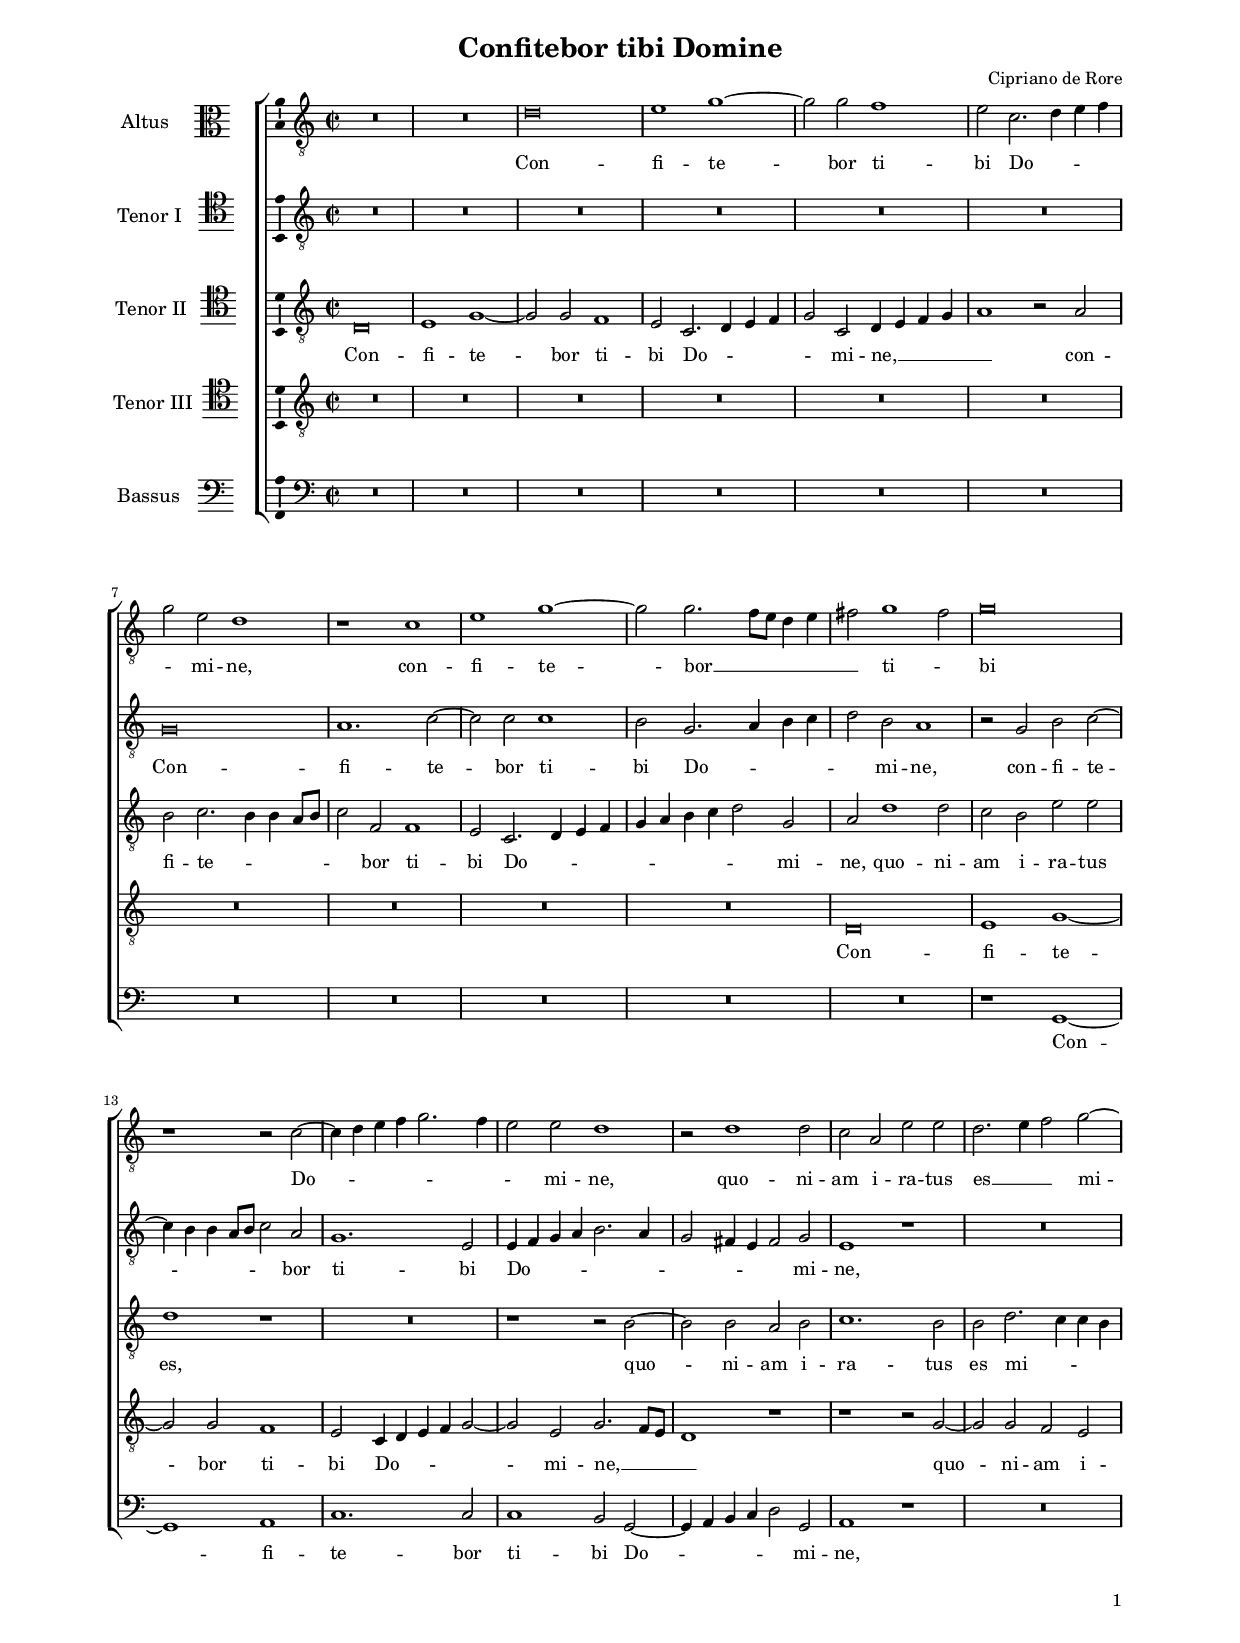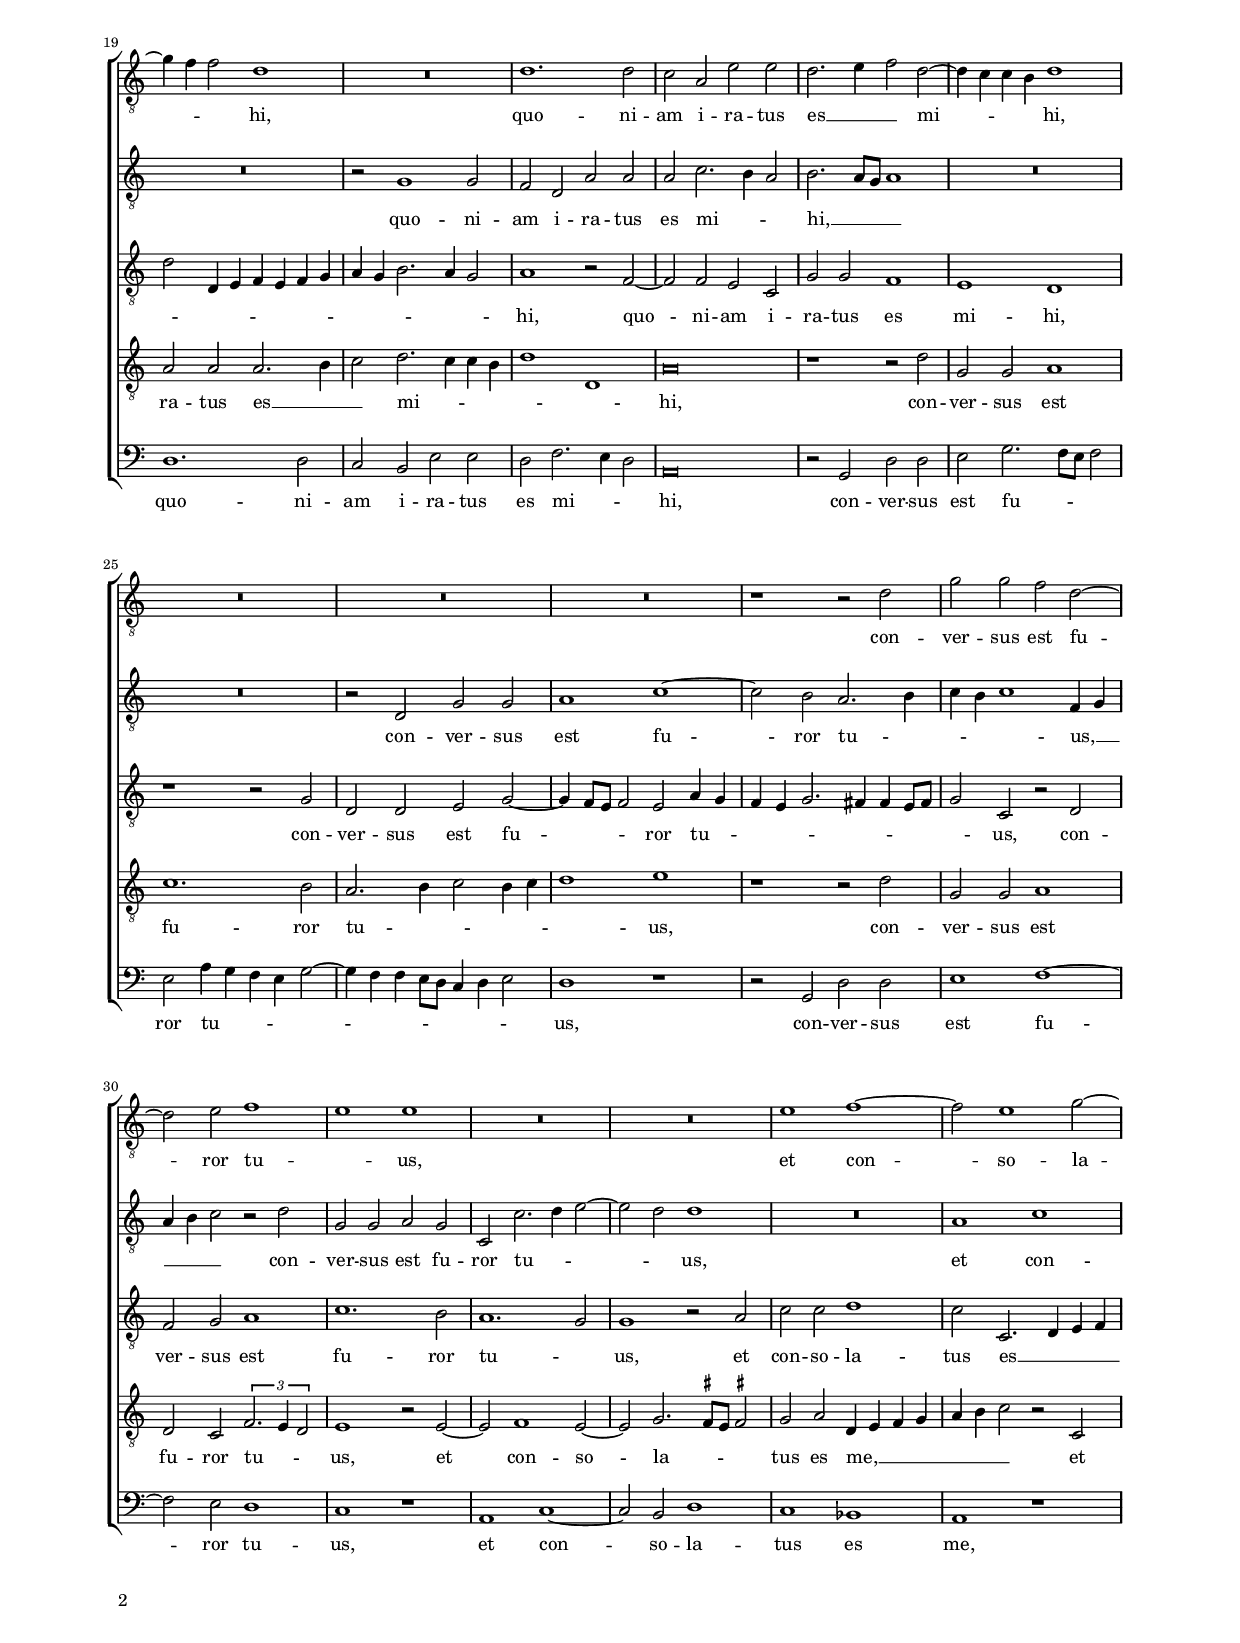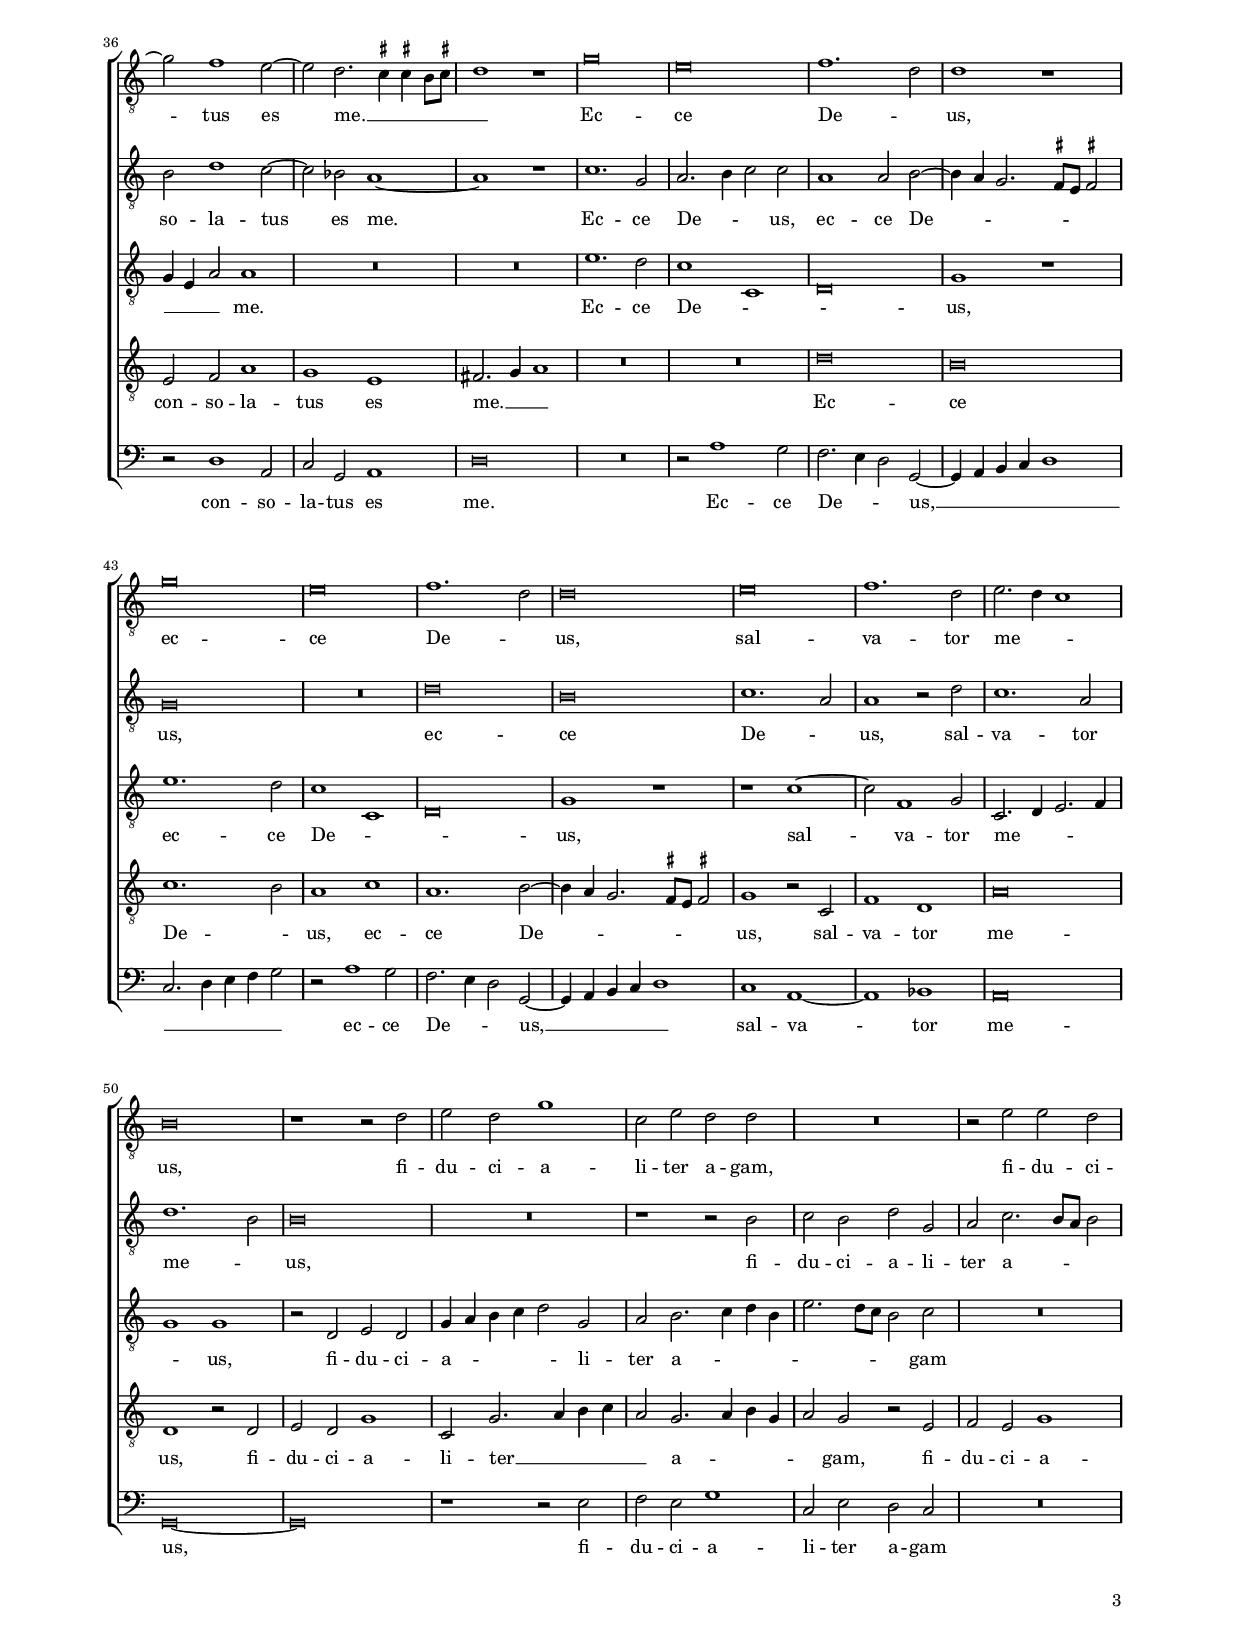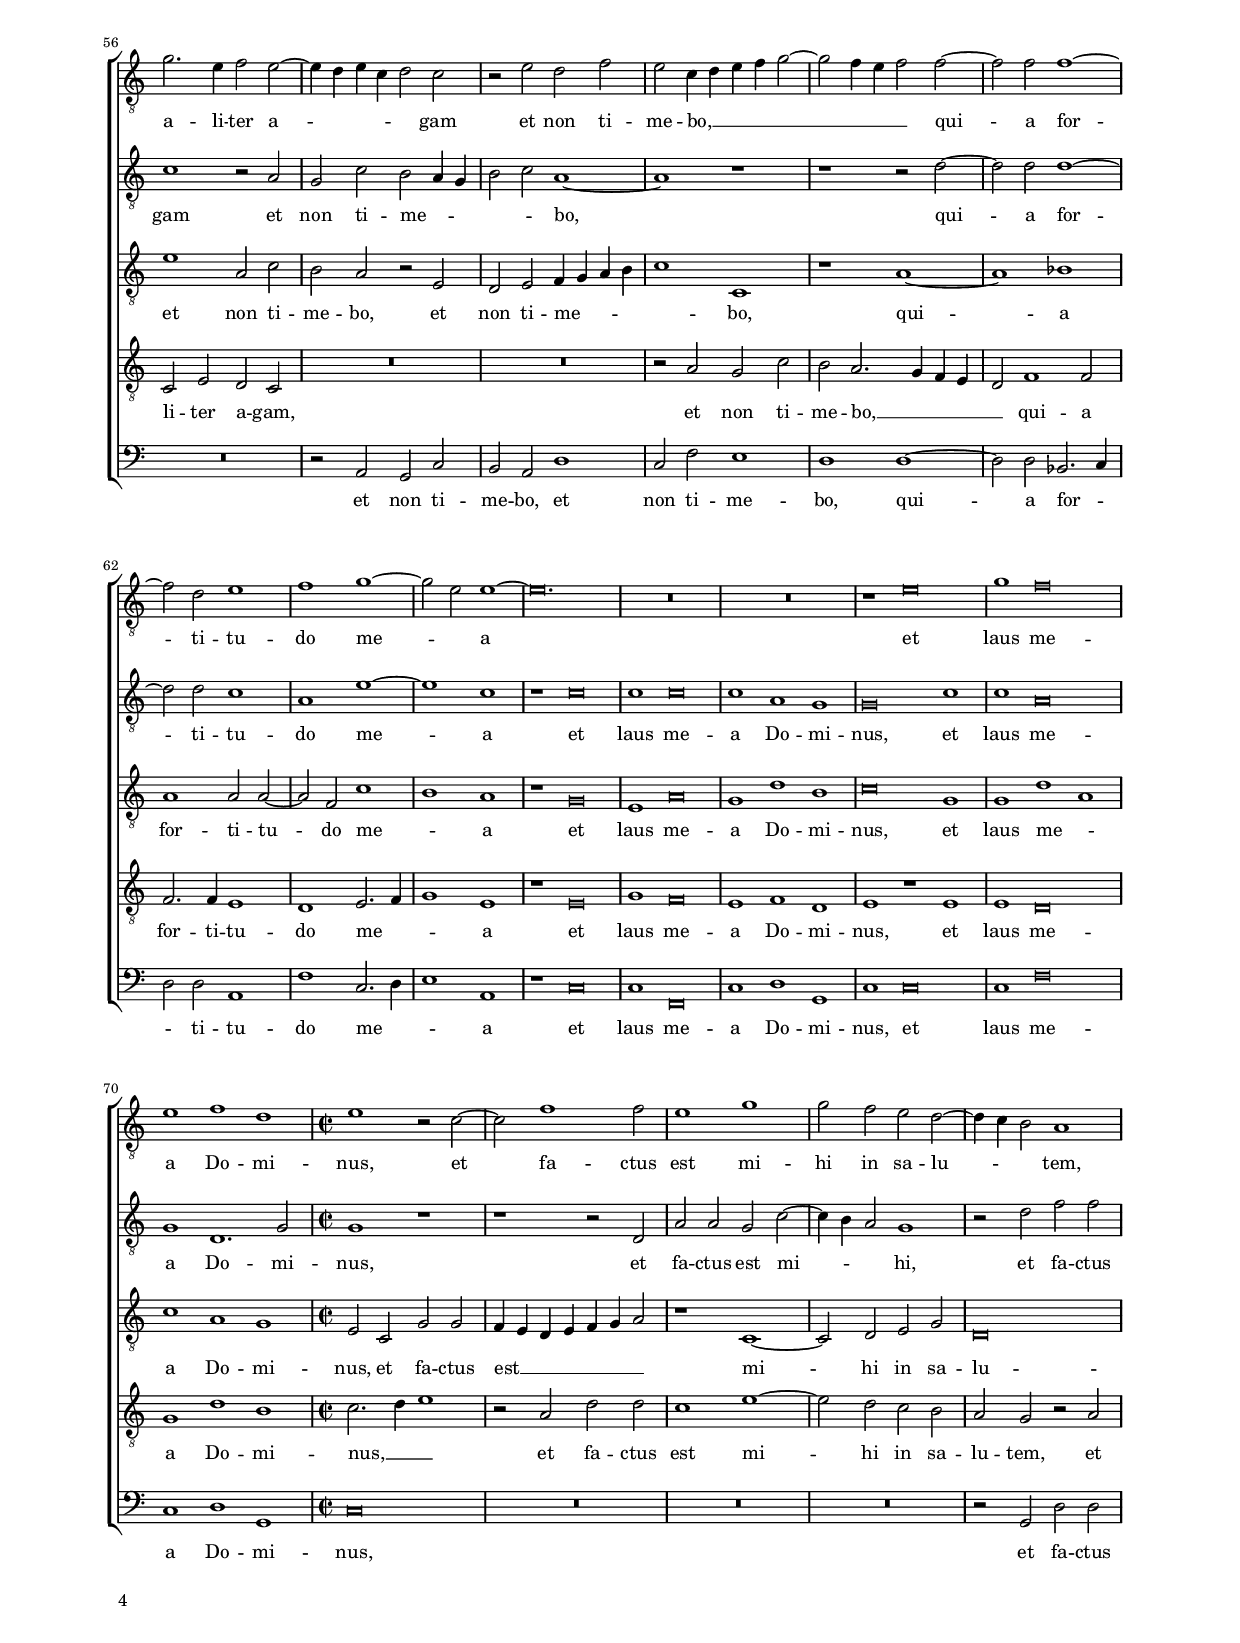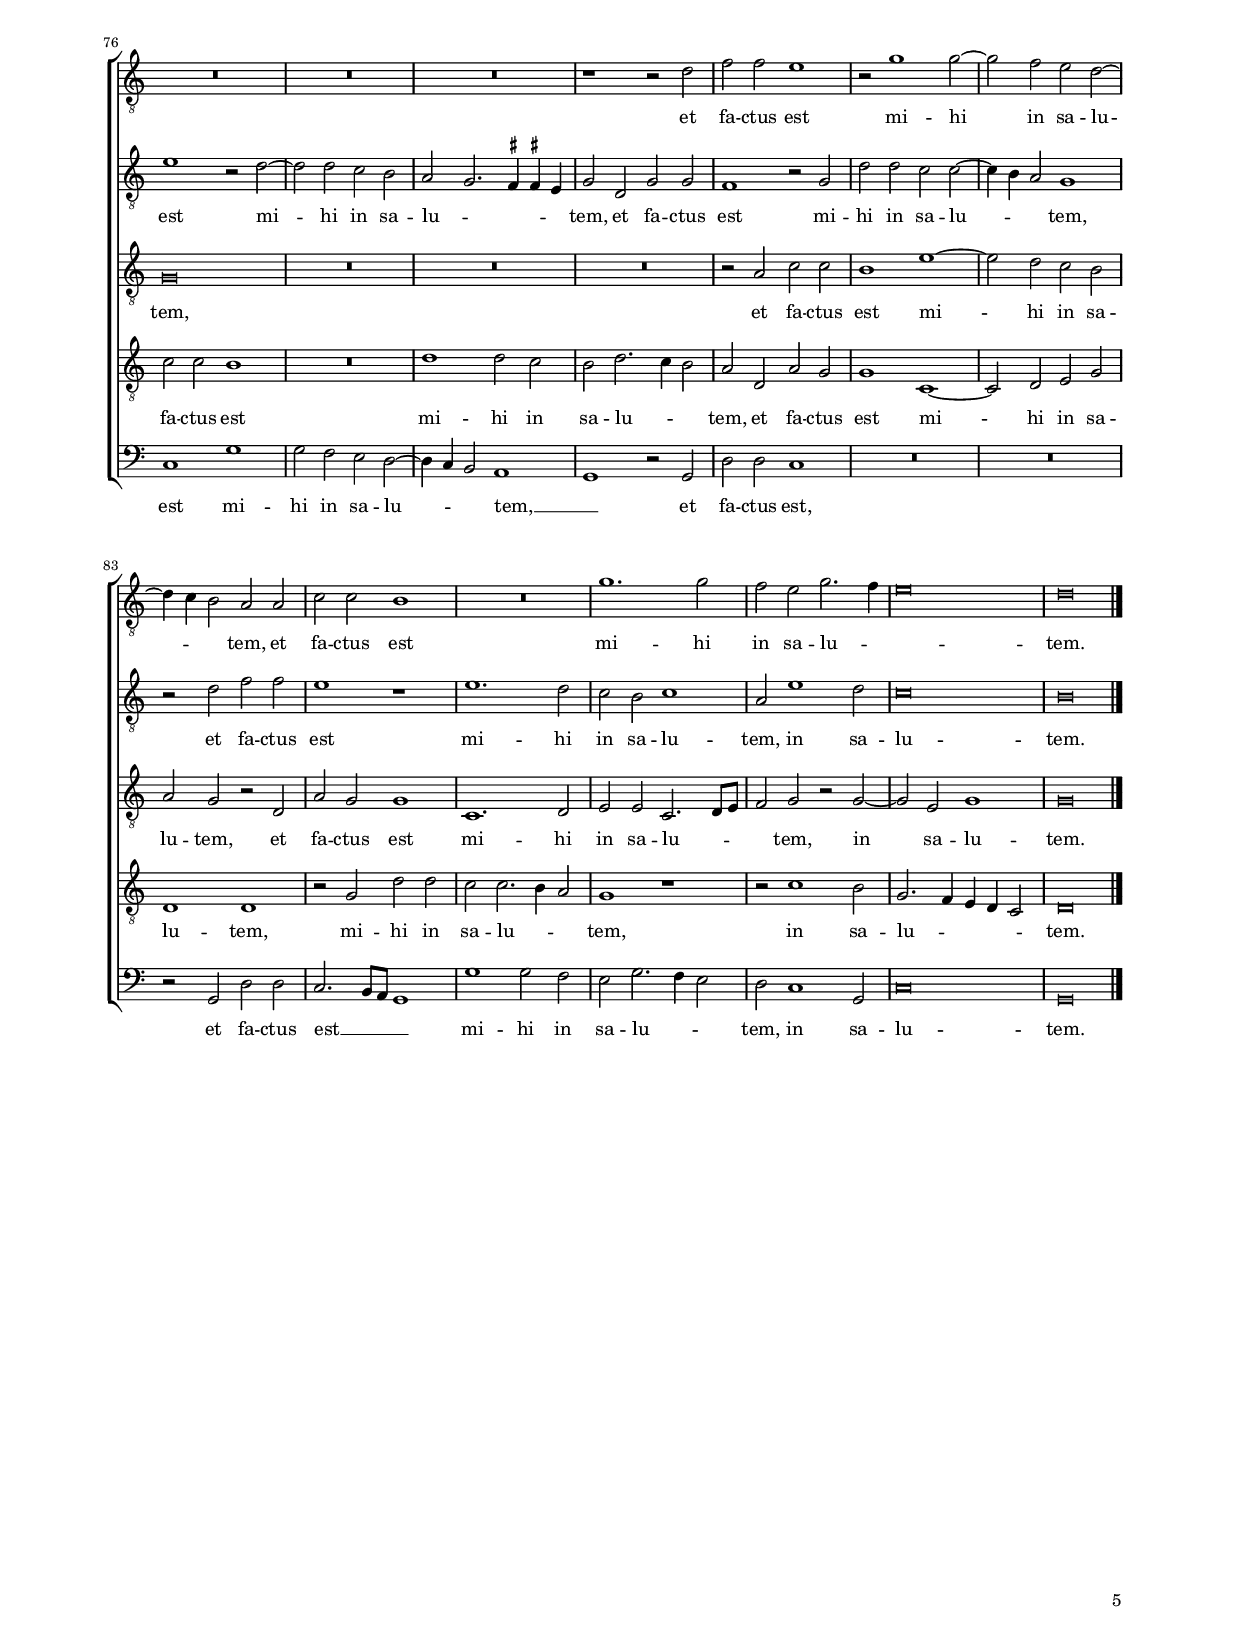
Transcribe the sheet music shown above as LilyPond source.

\header
{
  title="Confitebor tibi Domine"
  composer="Cipriano de Rore"
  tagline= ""
}

\version "2.20.0"
\language deutsch
#(set-global-staff-size 15)
% #(set-default-paper-size "letter")
#(ly:set-option 'point-and-click #f)


timeGlyphPhi =
#(ly:make-stencil
  `(path 0.001
    `(moveto  -1.06 0.0
      curveto -1.06 -0.60 -0.60 -1.06  0.00 -1.06
      curveto  0.60 -1.06  1.06 -0.60  1.06  0.00
      curveto  1.06  0.60  0.60  1.06  0.00  1.06
      curveto -0.60  1.06 -1.06  0.60 -1.06  0.00
      lineto  -0.50  0.00
      lineto  -0.50  0.34
      curveto -0.50  0.64 -0.30  0.94  0.00  0.94
      curveto  0.30  0.94  0.50  0.64  0.50  0.34
      lineto   0.50 -0.34
      curveto  0.50 -0.64  0.34 -0.94  0.00 -0.94
      curveto -0.30 -0.94 -0.50 -0.64 -0.50 -0.34
      lineto  -0.50  0.00
      moveto  -0.05  1.40
      curveto -0.08  1.40 -0.10  1.38 -0.10  1.35
      lineto  -0.10 -1.35
      curveto -0.10 -1.38 -0.08 -1.40 -0.05 -1.40
      lineto   0.05 -1.40
      curveto  0.08 -1.40  0.10 -1.38  0.10 -1.35
      lineto   0.10  1.35
      curveto  0.10  1.38  0.08  1.40  0.05  1.40
      closepath)
     'round
     'round
     #t)
   (cons -1.06 1.06)
   (cons -1 1))

threeTwo = \markup {
  \override #'(baseline-skip . 2)
  \number \vcenter \column {"3" "2"}
}

stencilPhiThreeTwo =
#(lambda (grob)
  (let ((sz (ly:grob-property grob 'font-size 0.0)))
       (set! (ly:grob-property grob 'stencil)
             (ly:stencil-combine-at-edge
               (ly:stencil-scale timeGlyphPhi 1 1)
               X
               RIGHT
               (grob-interpret-markup grob threeTwo )
               0.7 ))))

PhiThreeTwo = {
    %\newSpacingSection
  %\override Score.SpacingSpanner.common-shortest-duration = #(ly:make-moment 1 2)
  \once \override Staff.TimeSignature.stencil = #stencilPhiThreeTwo
  \time 3/1
}

\paper
	{
	top-margin = 1.8 \cm
	bottom-margin = 1.2 \cm
	left-margin = 2 \cm
	right-margin = 2 \cm
	ragged-bottom = ##f
	ragged-last-bottom = ##t
	print-page-number = ##f
	system-system-spacing = #'((basic-distance . 17) (minimum-distance . 14) (padding . 7) (strechability . 150))
    oddFooterMarkup=\markup   \fill-line { "" \fromproperty #'page:page-number-string }
    evenFooterMarkup=\markup  \fill-line { \fromproperty #'page:page-number-string "" }
    last-bottom-spacing = #'((basic-distance . 12) (minimum-distance . 7) (padding . 4))
%	systems-per-page = 3
%   page-count = 3
%	min-systems-per-page = 3
%	print-all-headers = ##t
%	print-first-page-number = ##t
%	first-page-number = 1
	}

	
global = {
    % \set Staff.autoBeaming = ##f
	\key c \major
	\time 2/2 \set Score.measureLength = #(ly:make-moment 2/1)
    \set Score.tempoHideNote = ##t
    \tempo 2 = 90
    \skip 1*2*64
    \PhiThreeTwo
    \tempo 2 = 135
    \skip 1*3*6
    \time 2/2 \set Score.measureLength = #(ly:make-moment 2/1)
    \tempo 2 = 90
    \skip 1*2*19
    \bar "|."
	}

	ficta = { \once \set suggestAccidentals = ##t }

	forget = #(define-music-function (music) (ly:music?) #{
		\accidentalStyle forget
		$music
		\accidentalStyle default
		#})

	m = \melisma
	me = \melismaEnd
%	\mark \markup { \override #'(style . baroque) { \note  #"breve" #1 = \note #"breve." #1 } }


incipitcantus = \markup { \score {
	{
	\set Staff.instrumentName = \markup { \fontsize #1 "Altus" }
	\key c \major
	\clef alto
	s4 \bar ""
	}
	\layout  {
	raggedright = ##t
	indent = 1.6 \cm
	line-width = 2.2\cm
	\context { \Staff \remove Time_signature_engraver }
	\override Staff.Clef.Y-extent = #'(0 . 0)
	}} \hspace #1 }

      
incipitaltus = \markup { \score {
	{
	\set Staff.instrumentName = \markup { \fontsize #1 "Tenor I" }
	\key c \major
	\clef tenor
	s4 \bar ""
	}
	\layout  {
	raggedright = ##t
	indent = 1.6 \cm
	line-width = 2.2\cm
	\context { \Staff \remove Time_signature_engraver }
	\override Staff.Clef.Y-extent = #'(0 . 0)
	}} \hspace #1 }


incipittenor = \markup { \score {
	{
	\set Staff.instrumentName = \markup { \fontsize #1 "Tenor II" }
	\key c \major
	\clef tenor
	s4 \bar ""
	}
	\layout  {
	raggedright = ##t
	indent = 1.6 \cm
	line-width = 2.2\cm
	\context { \Staff \remove Time_signature_engraver }
	\override Staff.Clef.Y-extent = #'(0 . 0)
	}} \hspace #1 }
      
      
incipitquintus = \markup { \score {
	{
	\set Staff.instrumentName = \markup { \fontsize #1 "Tenor III" }
	\key c \major
	\clef tenor
	s4 \bar ""
	}
	\layout  {
	raggedright = ##t
	indent = 1.6 \cm
	line-width = 2.2\cm
	\context { \Staff \remove Time_signature_engraver }
	\override Staff.Clef.Y-extent = #'(0 . 0)
	}} \hspace #1 }
      
      
incipitbassus = \markup { \score {
	{
	\set Staff.instrumentName = \markup { \fontsize #1 "Bassus" }
	\key c \major
	\clef bass
	s4 \bar ""
	}
	\layout  {
	raggedright = ##t
	indent = 1.6 \cm
	line-width = 2.2\cm
	\context { \Staff \remove Time_signature_engraver }
	\override Staff.Clef.Y-extent = #'(0 . 0)
	}} \hspace #1 }


cantus =  \relative c'
	{
	R\breve
	R\breve
	d\breve
	e1 g~
%5
	g2 g f1 |
	e2 c2. d4 e f
	g2 e d1
	r1 c
	e1 g~
%10
	g2 g2. f8 e d4 e |
	fis2 g1 fis2
	g\breve
	r1 r2 c,~
	c4 d e f g2. f4
%15
	e2 e d1 |
	r2 d1 d2
	c2 a e' e
	d2. e4 f2 g~
	g4 f f2 d1
%20
	R\breve |
	d1. d2
	c2 a e' e
	d2. e4 f2 d~
	d4 c c h d1
%25
	R\breve |
	R\breve
	R\breve
	r1 r2 d
	g2 g f d~
%30
	d2 e f1 |
	e1 e
	R\breve
	R\breve
	e1 f~
%35
	f2 e1 g2~ |
	g2 f1 e2~
	e2 d2. \ficta cis4 \ficta cis! h8 \ficta cis!
	d1 r
	g\breve
%40
	e\breve |
	f1. d2
	d1 r
	g\breve
	e\breve
%45
	f1. d2 |
	d\breve
	e\breve
	f1. d2
	e2. d4 c1
%50
	h\breve |
	r1 r2 d
	e2 d g1
	c,2 e d d
    R\breve
%55
	r2 e e d |
	g2. e4 f2 e~
	e4 d e c d2 c
	r2 e d f
	e2 c4 d e f g2~
%60
	g2 f4 e f2 f~ |
	f2 f f1~
	f2 d e1
	f1 g~
	g2 e e1~
%65
% Triple time in the other parts.
	e\breve. |
	R\breve.
	R\breve.
%Triple time
	r1 e\breve
	g1 f\breve
%70
	e1 f d |
% End of triple time
	e1 r2 c~
	c2 f1 f2
	e1 g
	g2 f e d~
%75
	d4 c h2 a1 |
	R\breve
	R\breve
	R\breve
	r1 r2 d
%80
	f2 f e1 |
	r2 g1 g2~
	g2 f e d~
	d4 c h2 a2 a
	c2 c h1
%85
	R\breve |
	g'1. g2
	f2 e g2. f4
	e\breve
	d\breve |
	}


altus =  \relative c'
    {
	R\breve
	R\breve
	R\breve
	R\breve
%5
	R\breve |
	R\breve
	g\breve
	a1. c2~
	c2 c c1
%10
	h2 g2. a4 h c |
	d2 h a1
	r2 g h2 c~
	c4 h h a8 h c2 a
	g1. e2
%15
	e4 f g a h2. a4 |
	g2 fis4 e fis2 g
	e1 r
	R\breve
	R\breve
%20
	r2 g1 g2 |
	f2 d a' a
	a2 c2. h4 a2
	h2. a8 g a1
	R\breve
%25
	R\breve |
	r2 d, g g
	a1 c~
	c2 h a2. h4
	c4 h c1 f,4 g
%30
	a4 h c2 r d |
	g,2 g a g
	c,2 c'2. d4 e2~
	e2 d d1
	R\breve
%35
	a1 c |
	h2 d1 c2~
	c2 b a1~
	a1 r
	c1. g2
%40
	a2. h4 c2 c |
	a1 a2 h~
	h4 a g2. \ficta fis8 e \ficta fis!2
	g\breve
	R\breve
%45
	d'\breve |
	h\breve
	c1. a2
	a1 r2 d
	c1. a2
%50
	d1. h2 |
	h\breve
	R\breve
	r1 r2 h
	c2 h d g,
%55
	a2 c2. h8 a h2 |
	c1 r2 a
	g2 c h a4 g
	h2 c a1~
	a1 r
%60
	r1 r2 d~ |
	d2 d d1~
	d2 d c1
	a1 e'~
	e1 c
%65
% Triple time
	r1 c\breve
	c1 c\breve
	c1 a g
	g\breve c1
	c1 a\breve
%70
	g1 d1. g2 |
% End of triple time
	g1 r
	r1 r2 d
	a'2 a g c~
	c4 h a2 g1
%75
	r2 d' f f |
	e1 r2 d~
	d2 d c h
	a2 g2. \ficta fis4 \ficta fis! e
	g2 d g g
%80
	f1 r2 g |
	d'2 d c c~
	c4 h a2 g1
	r2 d' f f
	e1 r
%85
	e1. d2 |
	c2 h c1
	a2 e'1 d2
	c\breve
	h\breve |
	}


tenor =  \relative c'
	{
	d,\breve
	e1 g~
	g2 g f1
	e2 c2. d4 e f
%5
	g2 c, d4 e f g |
	a1 r2 a
	h2 c2. h4 h a8 h 
	c2 f, f1
	e2 c2. d4 e f
%10
	g4 a h c d2 g, |
	a2 d1 d2
	c2 h e e
	d1 r
	R\breve
%15
	r1 r2 h~ |
	h2 h a h
	c1. h2
	h2 d2. c4 c h
	d2 d,4 e f e f g
%20
	a4 g h2. a4 g2 |
	a1 r2 f~
	f2 f e c
	g'2 g f1
	e1 d
%25
	r1 r2 g |
	d2 d e g~
	g4 f8 e f2 e a4 g
	f4 e g2. fis4 fis e8 fis
	g2 c, r d
%30
	f2 g a1 |
	c1. h2
	a1. g2
	g1 r2 a
	c2 c d1
%35
	c2 c,2. d4 e f |
	g4 e a2 a1
	R\breve
	R\breve
	e'1. d2
%40
	c1 c, |
	d\breve
	g1 r
	e'1. d2
	c1 c,
%45
	d\breve |
	g1 r
	r1 c~
	c2 f,1 g2
	c,2. d4 e2. f4
%50
	g1 g |
	r2 d e d
	g4 a h c d2 g,
	a2 h2. c4 d h
	e2. d8 c h2 c
%55
	R\breve |
	e1 a,2 c
	h2 a r e
	d2 e f4 g a h
	c1 c,
%60
	r1 a'~ |
	a1 b
	a1 a2 a~
	a2 f c'1
	h1 a
%65
% Triple time (coloration in the BSB manuscript)
    r1 g\breve
	e1 a\breve
	g1 d' h
	c\breve g1
	g1 d' a
%70
	c1 a g |
% End of triple time
	e2 c g' g
	f4 e d e f g a2
	r1 c,~
	c2 d e g
%75
	d\breve |
	g\breve
	R\breve
	R\breve
	R\breve
%80
	r2 a c c |
	h1 e~
	e2 d c h
	a2 g r d
	a'2 g g1
%85
	c,1. d2 |
	e2 e c2. d8 e
	f2 g r g~
	g2 e g1
	g\breve |
	}


quintus  =  \relative c'
	{
	R\breve
	R\breve
	R\breve
	R\breve
%5
	R\breve |
	R\breve
	R\breve
	R\breve
	R\breve
%10
	R\breve |
	d,\breve
	e1 g~
	g2 g f1
	e2 c4 d e f g2~
%15
	g2 e g2. f8 e |
	d1 r
	r1 r2 g~
	g2 g f e
	a2 a a2. h4
%20
	c2 d2. c4 c h |
	d1 d,
	a'\breve
	r1 r2 d
	g,2 g a1 
%25
	c1. h2 |
	a2. h4 c2 h4 c
	d1 e
	r1 r2 d
	g,2 g a1
%30
    d,2 c \tuplet 3/2 { f2. e4 d2 } |
	e1 r2 e~
	e2 f1 e2~
	e2 g2. \ficta fis8 e \ficta fis!2
	g2 a d,4 e f g
%35
	a4 h c2 r c, |
	e2 f a1
	g1 e
	fis2. g4 a1
	R\breve
%40
	R\breve |
	d\breve
	h\breve
	c1. h2
	a1 c
%45
	a1. h2~ |
	h4 a g2. \ficta fis8 e \ficta fis!2
	g1 r2 c,
	f1 d
	a'\breve
%50
	d,1 r2 d |
	e2 d g1
	c,2 g'2. a4 h c
	a2 g2. a4 h g
	a2 g r e 
%55
	f2 e g1 |
	c,2 e d c
	R\breve
	R\breve
	r2 a' g c
%60
	h2 a2. g4 f e |
	d2 f1 f2
	f2. f4 e1
	d1 e2. f4
	g1 e
%65
% Triple time
	r1 e\breve |
    g1 f\breve
	e1 f d
	e1 r e
	e1 d\breve
%70
	g1 d' h |
% End of triple time
	c2. d4 e1
	r2 a, d d
	c1 e~
	e2 d c h
%75
	a2 g r a |
	c2 c h1
	R\breve
	d1 d2 c
	h2 d2. c4 h2
%80
	a2 d, a' g |
	g1 c,~
	c2 d e g
	d1 d
	r2 g d' d
%85
	c2 c2. h4 a2 |
	g1 r
	r2 c1 h2
	g2. f4 e d c2
	d\breve |
	}


bassus  =  \relative c
	{
	R\breve
	R\breve
	R\breve
	R\breve
%5
	R\breve |
	R\breve
	R\breve
	R\breve
	R\breve
%10
	R\breve |
	R\breve
	r1 g~
	g1 a
	c1. c2
%15
	c1 h2 g~ | 
	g4 a h c d2 g,
	a1 r
	R\breve
	d1. d2
%20
	c2 h e e |
	d2 f2. e4 d2
	a\breve
	r2 g d' d
	e2 g2. f8 e f2
%25
	e2 a4 g f e g2~ |
	g4 f f e8 d c4 d e2
	d1 r
	r2 g, d' d
	e1 f~
%30
	f2 e d1 |
	c1 r
	a1 c~
	c2 h d1
	c1 b
%35
	a1 r |
	r2 d1 a2
	c2 g a1
	d\breve
	R\breve
%40
	r2 a'1 g2 |
	f2. e4 d2 g,~
	g4 a h c d1
	c2. d4 e f g2
	r2 a1 g2
%45
	f2. e4 d2 g,~ |
	g4 a h c d1
	c1 a~
	a1 b
	a\breve
%50
	g\breve~ |
	g\breve
	r1 r2 e'
	f2 e g1
	c,2 e d c
%55
	R\breve |
	R\breve
	r2 a g c
	h2 a d1
	c2 f e1
%60
	d1 d~ |
	d2 d b2. c4
	d2 d a1
	f'1 c2. d4
	e1 a,
%65
% Triple time
    r1 c\breve
	c1 f,\breve
	c'1 d g,
	c1 c\breve
	c1 f\breve
%70
	c1 d g, |
% End of triple time
	c\breve
	R\breve
	R\breve
	R\breve
%75
	r2 g d' d |
	c1 g'
	g2 f e d~
	d4 c h2 a1
	g1 r2 g
%80
	d'2 d c1 |
	R\breve
	R\breve
	r2 g d' d
	c2. h8 a g1
%85
	g'1 g2 f |
	e2 g2. f4 e2
	d2 c1 g2
	c\breve
	g\breve |
	}


lyricscantus = \lyricmode {
	Con -- fi -- te -- bor ti -- bi Do -- _ _ _ _ mi -- ne,
    con -- fi -- te -- bor __ _ _ _ _ _ ti -- _ bi Do -- _ _ _ _ _ _ mi -- ne,
    quo -- ni -- am i -- ra -- tus es __ _ _ mi -- _ _ hi,
    quo -- ni -- am i -- ra -- tus es __ _ _ mi -- _ _ _ hi,
    con -- ver -- sus est fu -- ror tu -- _ us,    
    et con -- so -- la -- tus es me. __ _ _ _ _ _
    Ec -- ce De -- _ us,
    ec -- ce De -- _ us,
    sal -- va -- tor me -- _ _ us,
    fi -- du -- ci -- a -- li -- ter a -- gam,
    fi -- du -- ci -- a -- li -- ter a -- _ _ _ _ gam
    et non ti -- me -- bo, __ _ _ _ _ _ _ _
    qui -- a for -- ti -- tu -- do me -- _ a
    et laus me -- a Do -- mi -- nus,
    et fa -- ctus est mi -- hi in sa -- lu -- _ _ tem,
    et fa -- ctus est mi -- hi in sa -- lu -- _ _ tem,
    et fa -- ctus est mi -- hi in sa -- lu -- _ _ tem.    
	}


lyricsaltus = \lyricmode {
	Con -- fi -- te -- bor ti -- bi Do -- _ _ _ _ mi -- ne,
    con -- fi -- te -- _ _ _ _ _ bor ti -- bi Do -- _ _ _ _ _ _ _ _ _ mi -- ne,    
    quo -- ni -- am i -- ra -- tus es mi -- _ _ hi, __ _ _ _
    con -- ver -- sus est fu -- ror tu -- _ _ _ _ us, __ _ _ _ _
    con -- ver -- sus est fu -- ror tu -- _ _ _ us,
    et con -- so -- la -- tus es me.
    Ec -- ce De -- _ _ us,
    ec -- ce De -- _ _ _ _ _ us,
    ec -- ce De -- _ us,
    sal -- va -- tor me -- _ us,    
    fi -- du -- ci -- a -- li -- ter a -- _ _ _ gam
    et non ti -- me -- _ _ _ _ bo,
    qui -- a for -- ti -- tu -- do me -- a
    et laus me -- a Do -- mi -- nus,
    et laus me -- a Do -- mi -- nus,
    et fa -- ctus est mi -- _ _ hi,
    et fa -- ctus est mi -- hi in sa -- lu -- _ _ _ _ tem,
    et fa -- ctus est mi -- hi in sa -- lu -- _ _ tem,
    et fa -- ctus est mi -- hi in sa -- lu -- tem,
    in sa -- lu -- tem.
	}


lyricstenor = \lyricmode {
	Con -- fi -- te -- bor ti -- bi Do -- _ _ _ _ mi -- ne, __ _ _ _ _
    con -- fi -- te -- _ _ _ _ _ bor ti -- bi Do -- _ _ _ _ _ _ _ _ mi -- ne,
    quo -- ni -- am i -- ra -- tus es,
    quo -- ni -- am i -- ra -- tus es mi -- _ _ _ _ _ _ _ _ _ _ _ _ _ _ _ hi,
    quo -- ni -- am i -- ra -- tus es mi -- hi,
    con -- ver -- sus est fu -- _ _ _ ror tu -- _ _ _ _ _ _ _ _ _ us,
    con -- ver -- sus est fu -- ror tu -- _ us,
    et con -- so -- la -- tus es __ _ _ _ _ _ _ me.
    Ec -- ce De -- _ _ us,
    ec -- ce De -- _ _ us,
    sal -- va -- tor me -- _ _ _ _ us,
    fi -- du -- ci -- a -- _ _ _ _ li -- ter a -- _ _ _ _ _ _ _ gam
    et non ti -- me -- bo,
    et non ti -- me -- _ _ _ _ bo,
    qui -- a for -- ti -- tu -- do me -- _ a
    et laus me -- a Do -- mi -- nus,
    et laus me -- _ a Do -- mi -- nus,
    et fa -- ctus est __ _ _ _ _ _ _ mi -- hi in sa -- lu -- tem,
    et fa -- ctus est mi -- hi in sa -- lu -- tem,
    et fa -- ctus est mi -- hi in sa -- lu -- _ _ _ tem,
    in sa -- lu -- tem.
	}


lyricsquintus = \lyricmode {
	Con -- fi -- te -- bor ti -- bi Do -- _ _ _ _ mi -- ne, __ _ _ _
    quo -- ni -- am i -- ra -- tus es __ _ _ mi -- _ _ _ _ _ hi,
    con -- ver -- sus est fu -- ror tu -- _ _ _ _ _ us,
    con -- ver -- sus est fu -- ror tu -- _ _ us,
    et con -- so -- la -- _ _ _ tus es me, __ _ _ _ _ _ _ 
    et con -- so -- la -- tus es me. __ _ _
    Ec -- ce De -- _ us,
    ec -- ce De -- _ _ _ _ _ us,
    sal -- va -- tor me -- us,
    fi -- du -- ci -- a -- li -- ter __ _ _ _ _ a -- _ _ _ _ gam,
    fi -- du -- ci -- a -- li -- ter a -- gam,
    et non ti -- me -- bo, __ _ _ _ _ 
    qui -- a for -- ti -- tu -- do me -- _ _ a
    et laus me -- a Do -- mi -- nus,
    et laus me -- a Do -- mi -- nus, __ _ _
    et fa -- ctus est mi -- hi in sa -- lu -- tem,
    et fa -- ctus est mi -- hi in sa -- lu -- _ _ tem,
    et fa -- ctus est mi -- hi in sa -- lu -- tem,
    mi -- hi in sa -- lu -- _ _ tem,
    in sa -- lu -- _ _ _ _ tem.
	}


lyricsbassus = \lyricmode {
	Con -- fi -- te -- bor ti -- bi Do -- _ _ _ _ mi -- ne,    
    quo -- ni -- am i -- ra -- tus es mi -- _ _ hi,
    con -- ver -- sus est fu -- _ _ _ ror tu -- _ _ _ _ _ _ _ _ _ _ _ us,
    con -- ver -- sus est fu -- ror tu -- us,
    et con -- so -- la -- tus es me,
    con -- so -- la -- tus es me.
    Ec -- ce De -- _ _ us, __ _ _ _ _ _ _ _ _ _
    ec -- ce De -- _ _ us, __ _ _ _ _
    sal -- va -- tor me -- us,
    fi -- du -- ci -- a -- li -- ter a -- gam
    et non ti -- me -- bo,
    et non ti -- me -- bo,
    qui -- a for -- _ _ ti -- tu -- do me -- _ _ a
    et laus me -- a Do -- mi -- nus,
    et laus me -- a Do -- mi -- nus,
    et fa -- ctus est mi -- hi in sa -- lu -- _ _ tem, __ _
    et fa -- ctus est,
    et fa -- ctus est __ _ _ _ mi -- hi in sa -- lu -- _ _ tem,
    in sa -- lu -- tem.
	}


\score
{  
    % \transpose {
	\new ChoirStaff \with { \override StaffGrouper.staff-staff-spacing.basic-distance = #12 }
	<<

	\new Staff << \global
	\new Voice="v1" {
		\set Staff.instrumentName=\incipitcantus
%		\set Staff.instrumentName= "S"
		\set Staff.midiInstrument = "reed organ"
		\clef "G_8"
		\cantus }
	\new Lyrics \lyricsto "v1" {\lyricscantus }
	>>


	\new Staff << \global
	\new Voice="v2" {
		\set Staff.instrumentName=\incipitaltus
%		\set Staff.instrumentName= "A"
		\set Staff.midiInstrument = "reed organ"
                \clef "G_8"
		\altus}
	\new Lyrics \lyricsto "v2" {\lyricsaltus }
	>>


	\new Staff << \global
	\new Voice="v3" {
		\set Staff.instrumentName=\incipittenor
%		\set Staff.instrumentName= "T"
		\set Staff.midiInstrument = "reed organ"
		\clef "G_8"
		\tenor }
	\new Lyrics \lyricsto "v3" {\lyricstenor }
	>>


	\new Staff << \global
	\new Voice="v5" {
		\set Staff.instrumentName=\incipitquintus
%		\set Staff.instrumentName= "Q"
		\set Staff.midiInstrument = "reed organ"
		\clef "G_8"
		\quintus}
	\new Lyrics \lyricsto "v5" {\lyricsquintus }
	>>


	\new Staff << \global
	\new Voice="v4" {
		\set Staff.instrumentName=\incipitbassus
%		\set Staff.instrumentName= "B"
		\set Staff.midiInstrument = "reed organ"
		\clef bass 
		\bassus }
	\new Lyrics \lyricsto "v4" {\lyricsbassus}
	>>

	>>
	% } % transpose

	\layout
	{
	indent = 2.5\cm
	\context { \Lyrics \override VerticalAxisGroup.nonstaff-relatedstaff-spacing.padding = #1.4 }
%	\context { \Lyrics \override LyricText.font-size = #1 }
	\context { \Staff \override TimeSignature.break-visibility = #end-of-line-invisible }
	\context { \Staff \consists "Ambitus_engraver" }
%   \context { \Staff \consists "Custos_engraver" }
%   \context { \Staff \override Custos.style = #'mensural }
%	\context { \Voice \override Slur.transparent = ##t }
	\context { \Score \override BarNumber.padding = #2 }
	\context { \Voice \override NoteHead.style = #'baroque }
	}

\midi
	{
    	
	}

}


% EOF
